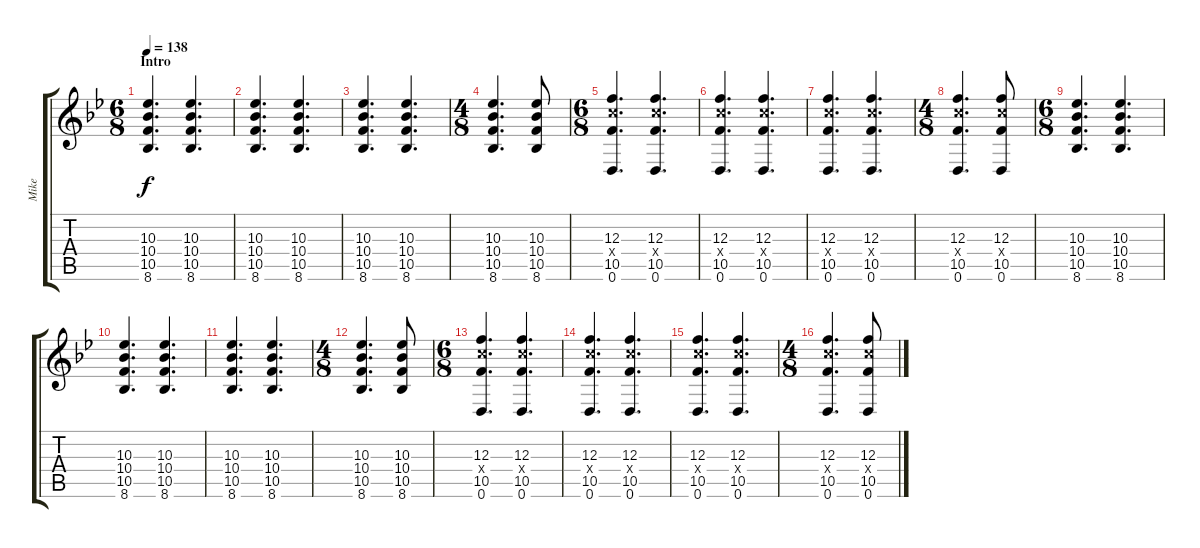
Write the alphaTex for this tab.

\track ("Mike" "Mike") {instrument distortionguitar}
\staff {score tabs}
\tuning (D4 A3 F3 C3 G2 D2) {hide}
\ts (6 8)
\section ("" "Intro")
\tempo 138
\clef g2
\ks bb
(10.3 10.4 10.5 8.6).4{d dy f instrument distortionguitar} (10.3 10.4 10.5 8.6).4{d} |
(10.3 10.4 10.5 8.6).4{d} (10.3 10.4 10.5 8.6).4{d} |
(10.3 10.4 10.5 8.6).4{d} (10.3 10.4 10.5 8.6).4{d} |
\ts (4 8)
(10.3 10.4 10.5 8.6).4{d} (10.3 10.4 10.5 8.6).8 |
\ts (6 8)
(12.3 12.4{x} 10.5 0.6).4{d} (12.3 12.4{x} 10.5 0.6).4{d} |
(12.3 12.4{x} 10.5 0.6).4{d} (12.3 12.4{x} 10.5 0.6).4{d} |
(12.3 12.4{x} 10.5 0.6).4{d} (12.3 12.4{x} 10.5 0.6).4{d} |
\ts (4 8)
(12.3 12.4{x} 10.5 0.6).4{d} (12.3 12.4{x} 10.5 0.6).8 |
\ts (6 8)
(10.3 10.4 10.5 8.6).4{d} (10.3 10.4 10.5 8.6).4{d} |
(10.3 10.4 10.5 8.6).4{d} (10.3 10.4 10.5 8.6).4{d} |
(10.3 10.4 10.5 8.6).4{d} (10.3 10.4 10.5 8.6).4{d} |
\ts (4 8)
(10.3 10.4 10.5 8.6).4{d} (10.3 10.4 10.5 8.6).8 |
\ts (6 8)
(12.3 12.4{x} 10.5 0.6).4{d} (12.3 12.4{x} 10.5 0.6).4{d} |
(12.3 12.4{x} 10.5 0.6).4{d} (12.3 12.4{x} 10.5 0.6).4{d} |
(12.3 12.4{x} 10.5 0.6).4{d} (12.3 12.4{x} 10.5 0.6).4{d} |
\ts (4 8)
(12.3 12.4{x} 10.5 0.6).4{d} (12.3 12.4{x} 10.5 0.6).8
